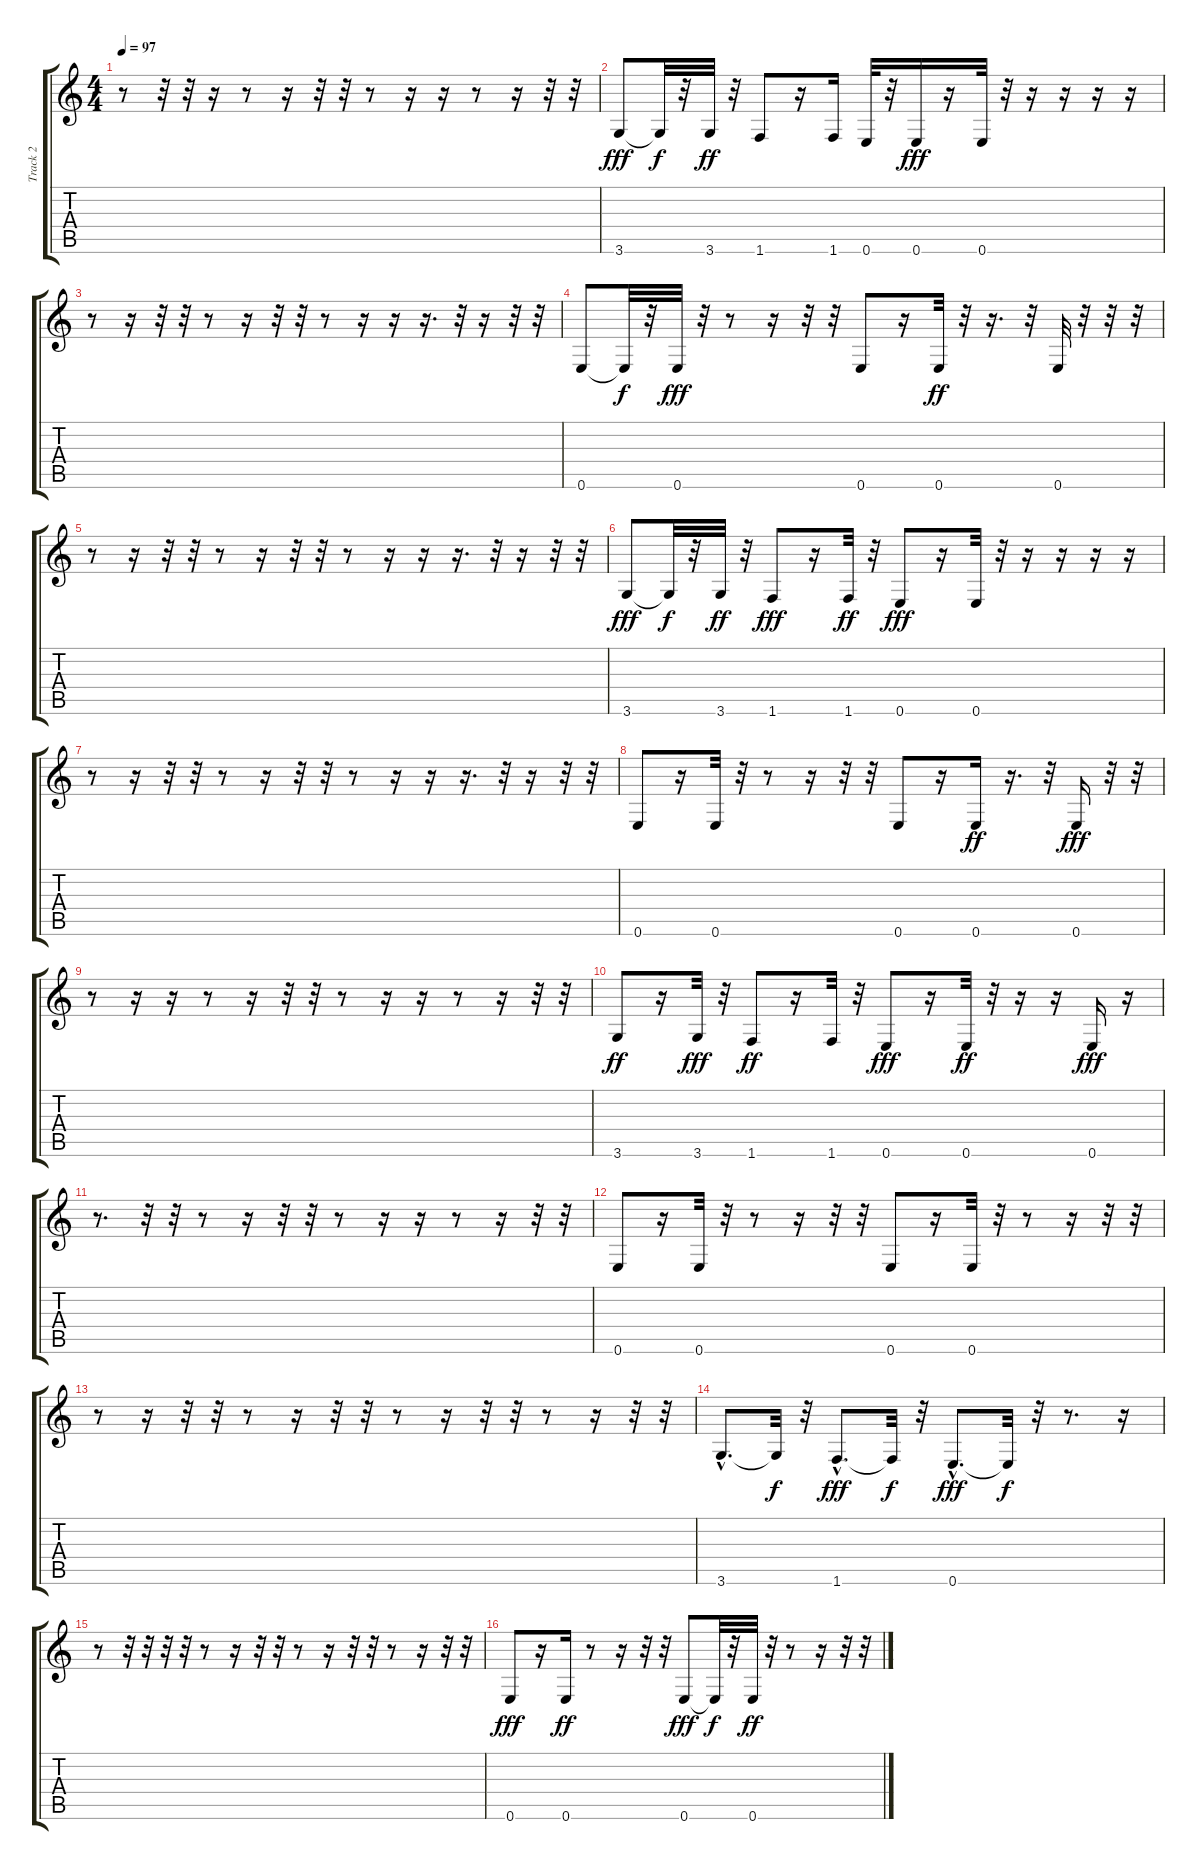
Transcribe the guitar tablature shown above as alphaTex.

\track ("Track 2" "Track 2") {instrument electricbassfinger}
\staff {score tabs}
\tuning (E4 B3 G3 D3 A2 E2) {hide}
\ts (4 4)
\tempo 97
\clef g2
\ks c
r.8{dy f} r.32 r.32 r.16 r.8 r.16 r.32 r.32 r.8 r.16 r.16 r.8 r.16 r.32 r.32 |
3.6.8{dy fff} 3.6{t}.32{dy f} r.32 3.6.32{dy ff} r.32 1.6.8 r.16 1.6.16 0.6.32 r.32 0.6.16{dy fff} r.16 0.6.32 r.32 r.16 r.16 r.16 r.16 |
r.8 r.16 r.32 r.32 r.8 r.16 r.32 r.32 r.8 r.16 r.16 r.16{d} r.32 r.16 r.32 r.32 |
0.6.8 0.6{t}.32{dy f} r.32 0.6.32{dy fff} r.32 r.8 r.16 r.32 r.32 0.6.8 r.16 0.6.32{dy ff} r.32 r.16{d} r.32 0.6.32 r.32 r.32 r.32 |
r.8 r.16 r.32 r.32 r.8 r.16 r.32 r.32 r.8 r.16 r.16 r.16{d} r.32 r.16 r.32 r.32 |
3.6.8{dy fff} 3.6{t}.32{dy f} r.32 3.6.32{dy ff} r.32 1.6.8{dy fff} r.16 1.6.32{dy ff} r.32 0.6.8{dy fff} r.16 0.6.32 r.32 r.16 r.16 r.16 r.16 |
r.8 r.16 r.32 r.32 r.8 r.16 r.32 r.32 r.8 r.16 r.16 r.16{d} r.32 r.16 r.32 r.32 |
0.6.8 r.16 0.6.32 r.32 r.8 r.16 r.32 r.32 0.6.8 r.16 0.6.16{dy ff} r.16{d} r.32 0.6.16{dy fff} r.32 r.32 |
r.8 r.16 r.16 r.8 r.16 r.32 r.32 r.8 r.16 r.16 r.8 r.16 r.32 r.32 |
3.6.8{dy ff} r.16 3.6.32{dy fff} r.32 1.6.8{dy ff} r.16 1.6.32 r.32 0.6.8{dy fff} r.16 0.6.32{dy ff} r.32 r.16 r.16 0.6.16{dy fff} r.16 |
r.8{d} r.32 r.32 r.8 r.16 r.32 r.32 r.8 r.16 r.16 r.8 r.16 r.32 r.32 |
0.6.8 r.16 0.6.32 r.32 r.8 r.16 r.32 r.32 0.6.8 r.16 0.6.32 r.32 r.8 r.16 r.32 r.32 |
r.8 r.16 r.32 r.32 r.8 r.16 r.32 r.32 r.8 r.16 r.32 r.32 r.8 r.16 r.32 r.32 |
3.6{hac}.8{d} 3.6{t}.32{dy f} r.32 1.6{hac}.8{d dy fff} 1.6{t}.32{dy f} r.32 0.6{hac}.8{d dy fff} 0.6{t}.32{dy f} r.32 r.8{d} r.16 |
r.8 r.32 r.32 r.32 r.32 r.8 r.16 r.32 r.32 r.8 r.16 r.32 r.32 r.8 r.16 r.32 r.32 |
0.6.8{dy fff} r.16 0.6.16{dy ff} r.8 r.16 r.32 r.32 0.6.8{dy fff} 0.6{t}.32{dy f} r.32 0.6.32{dy ff} r.32 r.8 r.16 r.32 r.32
